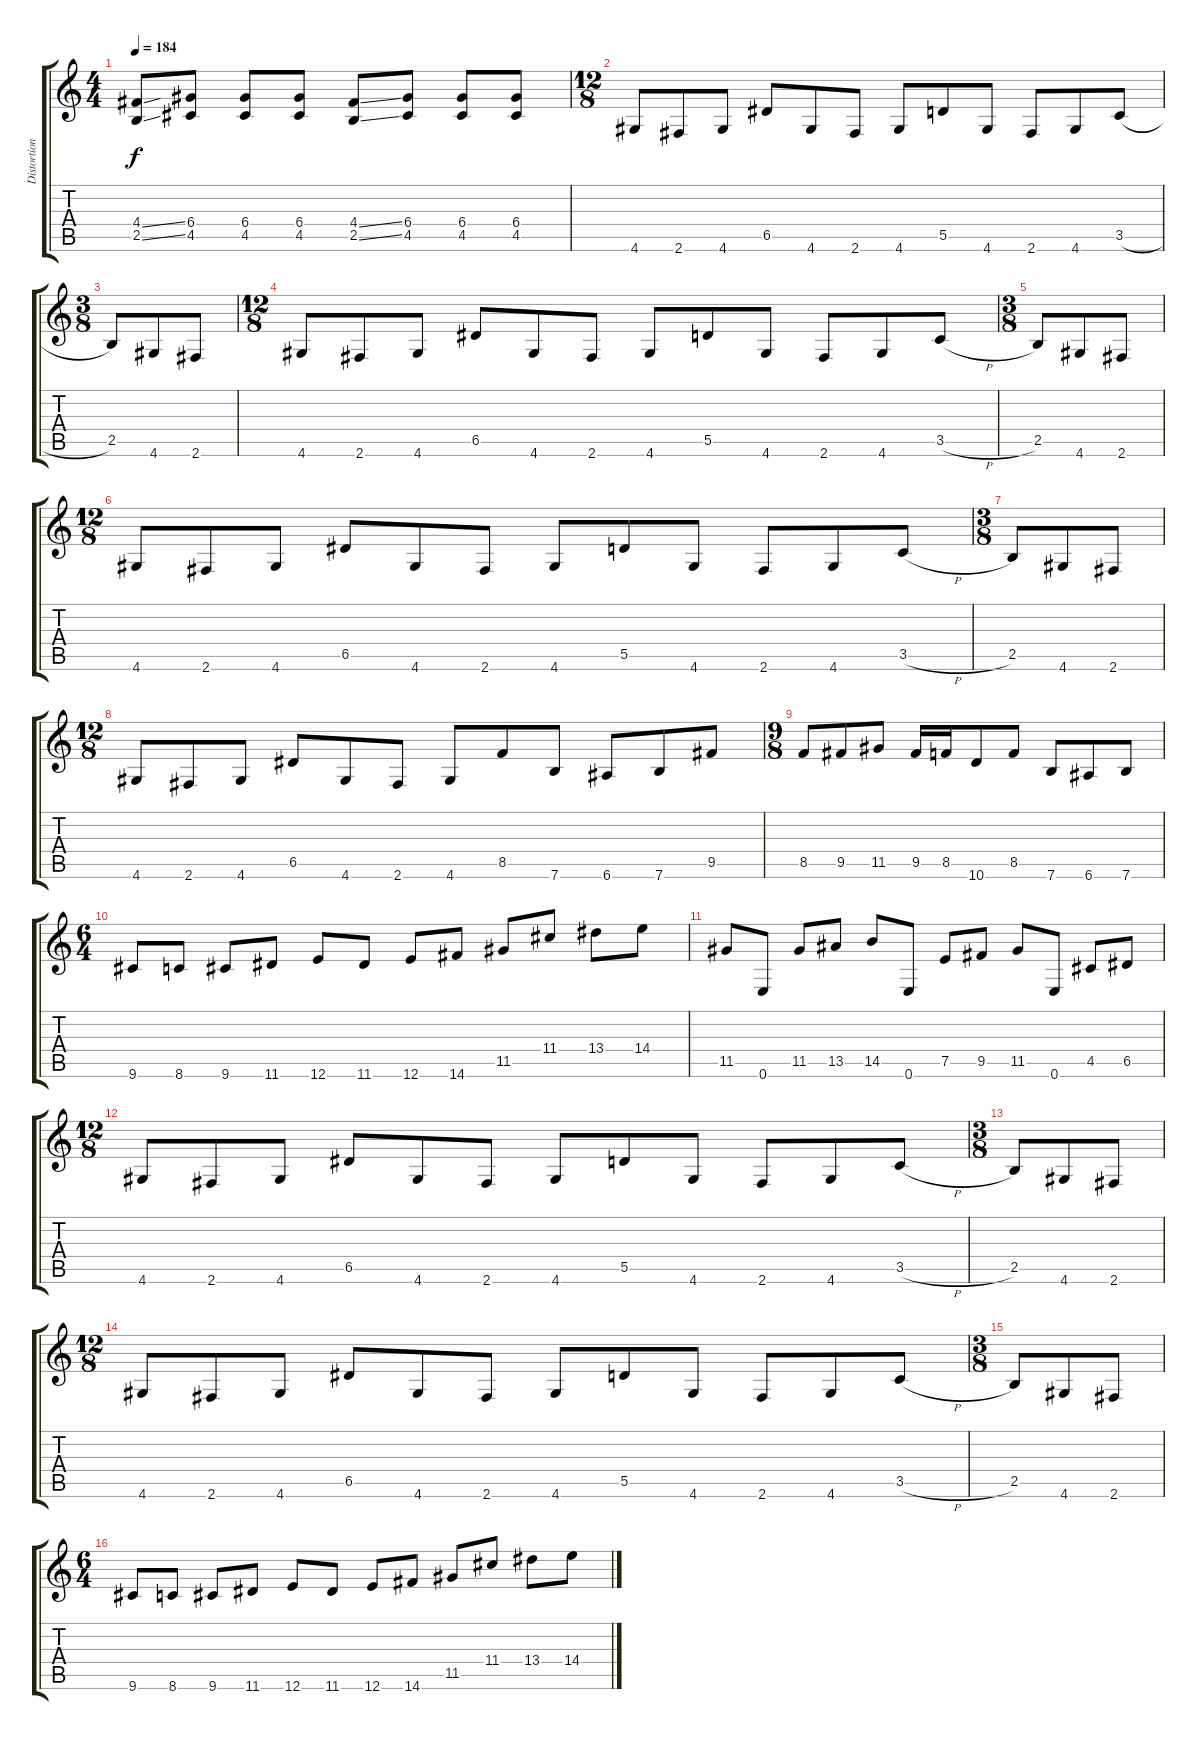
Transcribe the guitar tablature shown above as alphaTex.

\track ("Distortion Guitar" "Distortion") {instrument distortionguitar}
\staff {score tabs}
\tuning (E4 B3 G3 D3 A2 E2) {hide}
\ts (4 4)
\tempo 184
\clef g2
\ks c
(4.4{ss} 2.5{ss}).8{dy f} (6.4 4.5).8 (6.4 4.5).8 (6.4 4.5).8 (4.4{ss} 2.5{ss}).8 (6.4 4.5).8 (6.4 4.5).8 (6.4 4.5).8 |
\ts (12 8)
4.6.8 2.6.8 4.6.8 6.5.8 4.6.8 2.6.8 4.6.8 5.5.8 4.6.8 2.6.8 4.6.8 3.5{h}.8 |
\ts (3 8)
2.5.8 4.6.8 2.6.8 |
\ts (12 8)
4.6.8 2.6.8 4.6.8 6.5.8 4.6.8 2.6.8 4.6.8 5.5.8 4.6.8 2.6.8 4.6.8 3.5{h}.8 |
\ts (3 8)
2.5.8 4.6.8 2.6.8 |
\ts (12 8)
4.6.8 2.6.8 4.6.8 6.5.8 4.6.8 2.6.8 4.6.8 5.5.8 4.6.8 2.6.8 4.6.8 3.5{h}.8 |
\ts (3 8)
2.5.8 4.6.8 2.6.8 |
\ts (12 8)
4.6.8 2.6.8 4.6.8 6.5.8 4.6.8 2.6.8 4.6.8 8.5.8 7.6.8 6.6.8 7.6.8 9.5.8 |
\ts (9 8)
8.5.8 9.5.8 11.5.8 9.5.16 8.5.16 10.6.8 8.5.8 7.6.8 6.6.8 7.6.8 |
\ts (6 4)
9.6.8 8.6.8 9.6.8 11.6.8 12.6.8 11.6.8 12.6.8 14.6.8 11.5.8 11.4.8 13.4.8 14.4.8 |
11.5.8 0.6.8 11.5.8 13.5.8 14.5.8 0.6.8 7.5.8 9.5.8 11.5.8 0.6.8 4.5.8 6.5.8 |
\ts (12 8)
4.6.8 2.6.8 4.6.8 6.5.8 4.6.8 2.6.8 4.6.8 5.5.8 4.6.8 2.6.8 4.6.8 3.5{h}.8 |
\ts (3 8)
2.5.8 4.6.8 2.6.8 |
\ts (12 8)
4.6.8 2.6.8 4.6.8 6.5.8 4.6.8 2.6.8 4.6.8 5.5.8 4.6.8 2.6.8 4.6.8 3.5{h}.8 |
\ts (3 8)
2.5.8 4.6.8 2.6.8 |
\ts (6 4)
9.6.8 8.6.8 9.6.8 11.6.8 12.6.8 11.6.8 12.6.8 14.6.8 11.5.8 11.4.8 13.4.8 14.4.8
